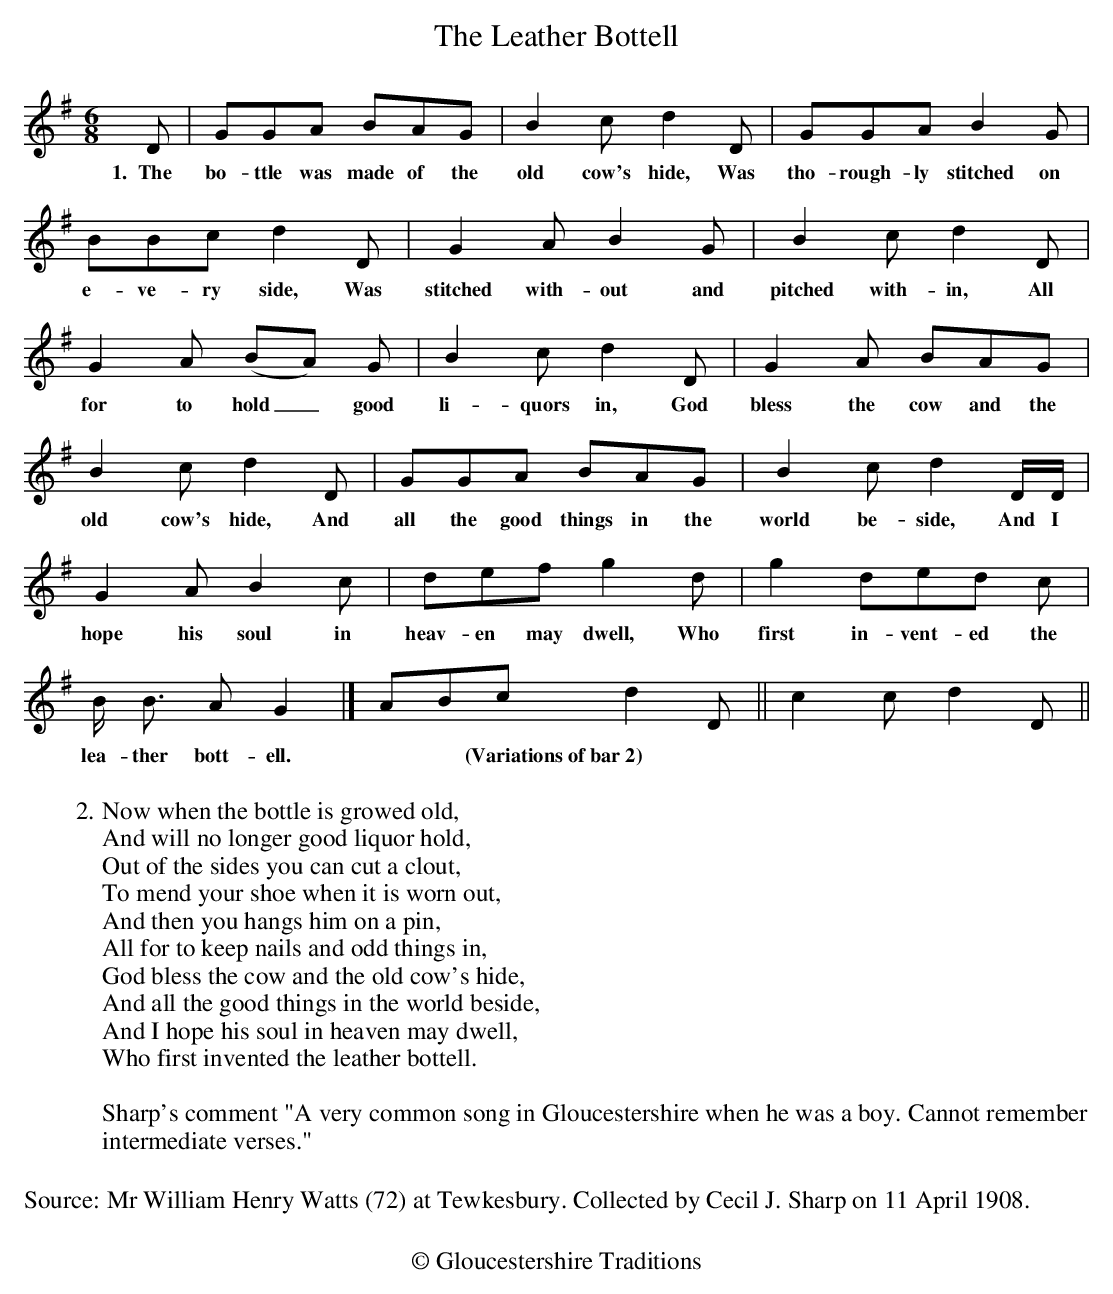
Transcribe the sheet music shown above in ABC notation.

X:1
T:The Leather Bottell
M:6/8
L:1/8
K:G
D | GGA BAG | B2c d2D | GGA B2G |
w:1.~~The bo-ttle was made of the old cow's hide, Was tho-rough-ly stitched on
BBc d2D | G2A B2G | B2c d2D |
w:e-ve-ry side, Was stitched with-out and pitched with-in, All
G2A (BA) G | B2c d2D | G2A BAG |
w:for to hold_ good li-quors in, God bless the cow and the
B2c d2D | GGA BAG | B2c d2 D/D/ |
w:old cow's hide, And all the good things in the world be-side, And I
G2A B2c | def g2d | g2 ded c |
w:hope his soul in heav-en may dwell, Who first in-vent-ed the
B/ B> A2 G2 |] ABc d2D || c2c d2D ||
w:lea-ther  bott-ell. **(Variations~of~bar~2)
w:~~
W:2. Now when the bottle is growed old,
W:And will no longer good liquor hold,
W:Out of the sides you can cut a clout,
W:To mend your shoe when it is worn out,
W:And then you hangs him on a pin,
W:All for to keep nails and odd things in,
W:God bless the cow and the old cow's hide,
W:And all the good things in the world beside,
W:And I hope his soul in heaven may dwell,
W:Who first invented the leather bottell.
W:
W:Sharp's comment "A very common song in Gloucestershire when he was a boy. Cannot remember
W:intermediate verses."
W:
